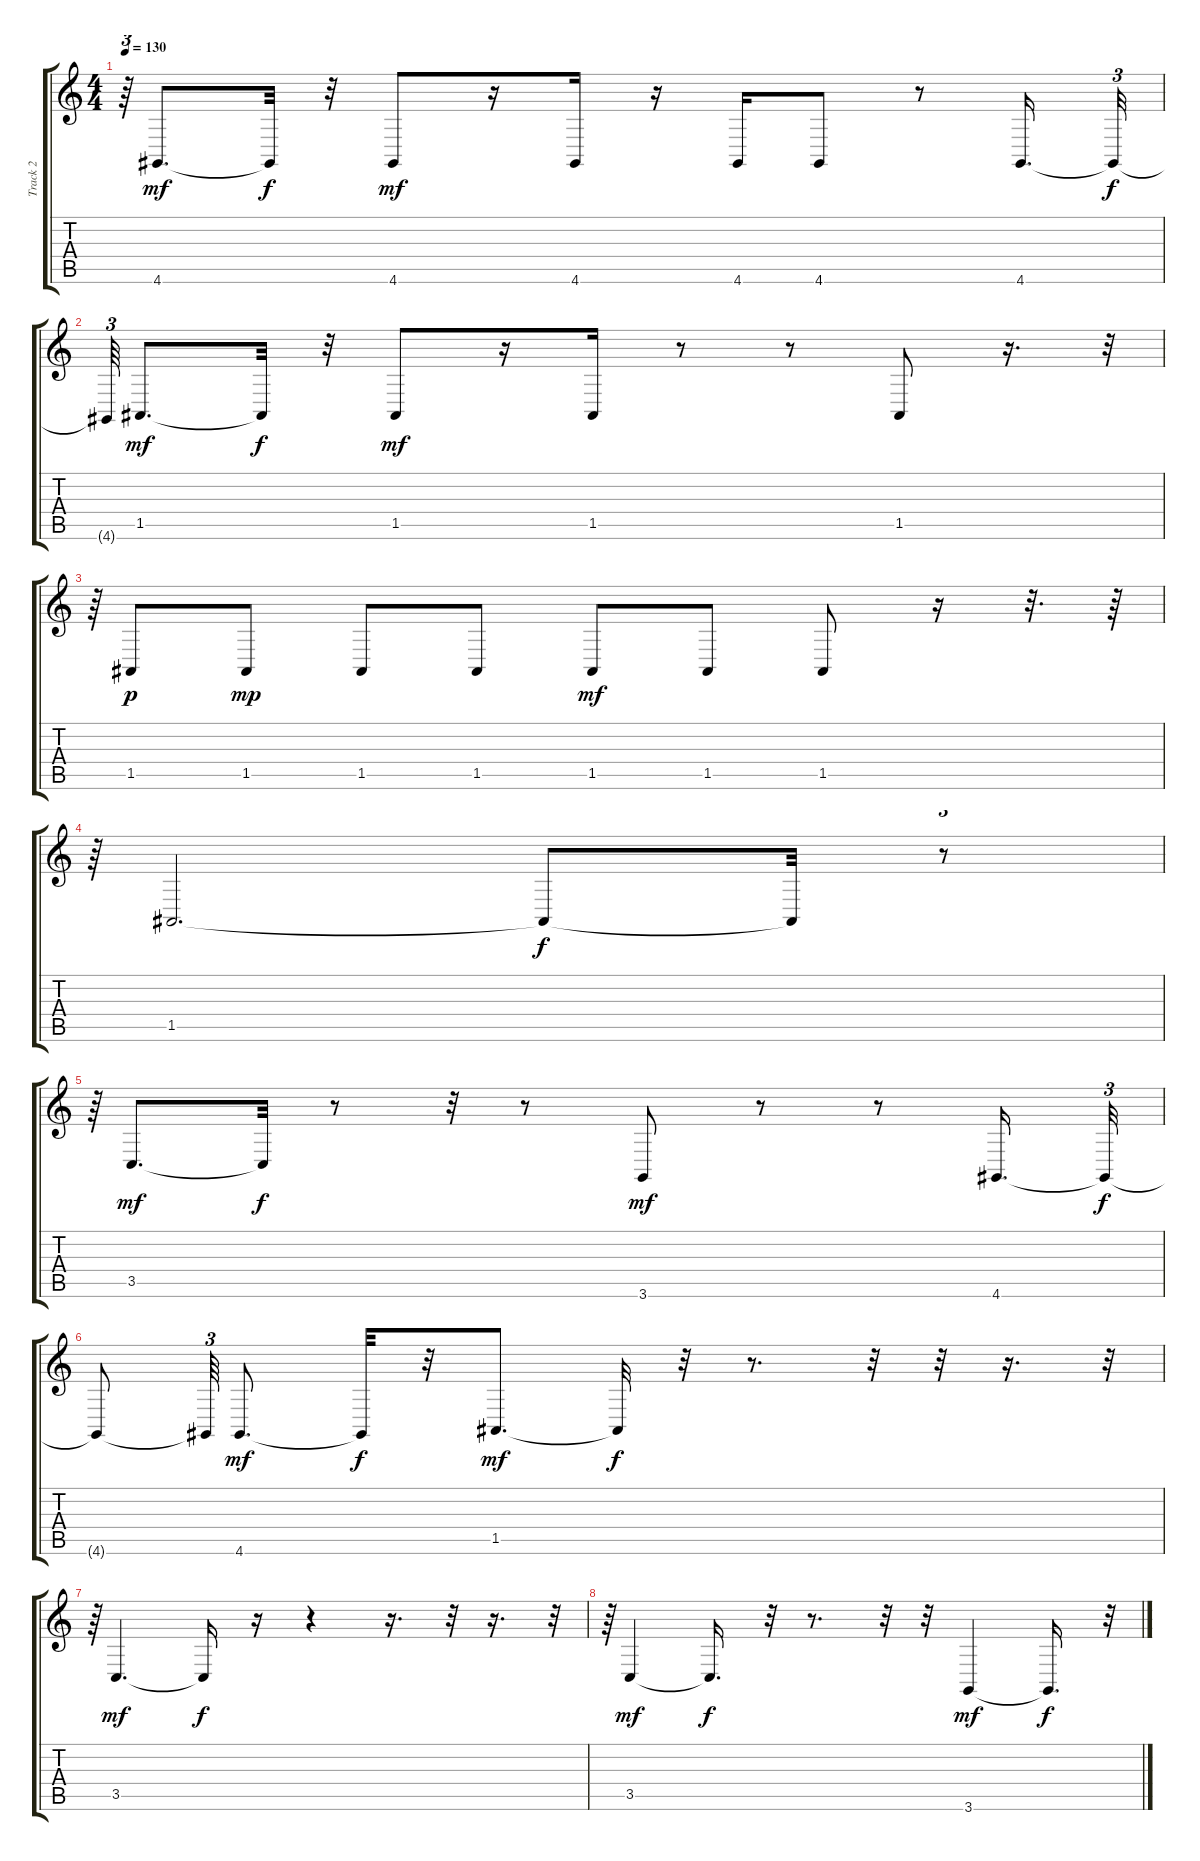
\track ("Track 2" "Track 2") {instrument acousticgrandpiano}
\staff {score tabs}
\tuning (E4 B3 G3 D3 A2 E2) {hide}
\ts (4 4)
\tempo 130
\clef g2
\ks c
r.64{tu (3 2) dy mf} 4.6.8{d} 4.6{t}.32{dy f} r.32 4.6.8{dy mf} r.16 4.6.16 r.16 4.6.16 4.6.8 r.8 4.6.16{d} 4.6{t}.32{tu (3 2) dy f} |
4.6{t}.64{tu (3 2)} 1.5.8{d dy mf} 1.5{t}.32{dy f} r.32 1.5.8{dy mf} r.16 1.5.16 r.8 r.8 1.5.8 r.16{d} r.32{tu (3 2)} |
r.64{tu (3 2)} 1.5.8{dy p} 1.5.8{dy mp} 1.5.8 1.5.8 1.5.8{dy mf} 1.5.8 1.5.8 r.16 r.32{d} r.64 |
r.64{tu (3 2)} 1.5.2{d} 1.5{t}.8{dy f} 1.5{t}.32 r.8{tu (3 2)} |
r.64{tu (3 2)} 3.5.8{d dy mf} 3.5{t}.32{dy f} r.8 r.32 r.8 3.6.8{dy mf} r.8 r.8 4.6.16{d} 4.6{t}.32{tu (3 2) dy f} |
4.6{t}.8 4.6{t}.64{tu (3 2)} 4.6.8{d dy mf} 4.6{t}.32{dy f} r.32 1.5.8{d dy mf} 1.5{t}.32{dy f} r.32 r.8{d} r.32 r.32 r.16{d} r.32{tu (3 2)} |
r.64{tu (3 2)} 3.5.4{d dy mf} 3.5{t}.16{dy f} r.16 r.4 r.16{d} r.32 r.16{d} r.32{tu (3 2)} |
r.64{tu (3 2)} 3.5.4{dy mf} 3.5{t}.16{d dy f} r.32 r.8{d} r.32 r.32 3.6.4{dy mf} 3.6{t}.16{d dy f} r.32{tu (3 2)}
